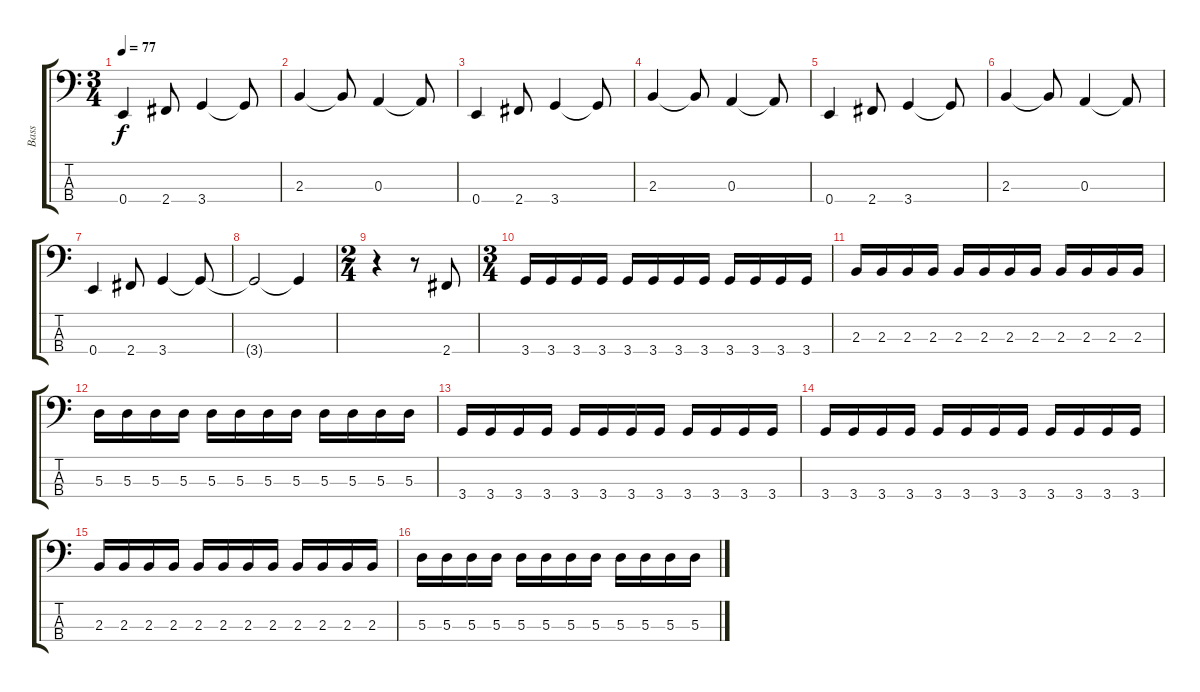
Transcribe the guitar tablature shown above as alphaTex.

\track ("Bass" "Bass") {instrument electricbassfinger}
\staff {score tabs}
\tuning (G2 D2 A1 E1) {hide}
\ts (3 4)
\tempo 77
\clef f4
\ks c
0.4.4{dy f} 2.4.8 3.4.4 3.4{t}.8 |
2.3.4 2.3{t}.8 0.3.4 0.3{t}.8 |
0.4.4 2.4.8 3.4.4 3.4{t}.8 |
2.3.4 2.3{t}.8 0.3.4 0.3{t}.8 |
0.4.4 2.4.8 3.4.4 3.4{t}.8 |
2.3.4 2.3{t}.8 0.3.4 0.3{t}.8 |
0.4.4 2.4.8 3.4.4 3.4{t}.8 |
3.4{t}.2 3.4{t}.4 |
\ts (2 4)
r.4 r.8 2.4.8 |
\ts (3 4)
3.4.16 3.4.16 3.4.16 3.4.16 3.4.16 3.4.16 3.4.16 3.4.16 3.4.16 3.4.16 3.4.16 3.4.16 |
2.3.16 2.3.16 2.3.16 2.3.16 2.3.16 2.3.16 2.3.16 2.3.16 2.3.16 2.3.16 2.3.16 2.3.16 |
5.3.16 5.3.16 5.3.16 5.3.16 5.3.16 5.3.16 5.3.16 5.3.16 5.3.16 5.3.16 5.3.16 5.3.16 |
3.4.16 3.4.16 3.4.16 3.4.16 3.4.16 3.4.16 3.4.16 3.4.16 3.4.16 3.4.16 3.4.16 3.4.16 |
3.4.16 3.4.16 3.4.16 3.4.16 3.4.16 3.4.16 3.4.16 3.4.16 3.4.16 3.4.16 3.4.16 3.4.16 |
2.3.16 2.3.16 2.3.16 2.3.16 2.3.16 2.3.16 2.3.16 2.3.16 2.3.16 2.3.16 2.3.16 2.3.16 |
5.3.16 5.3.16 5.3.16 5.3.16 5.3.16 5.3.16 5.3.16 5.3.16 5.3.16 5.3.16 5.3.16 5.3.16
